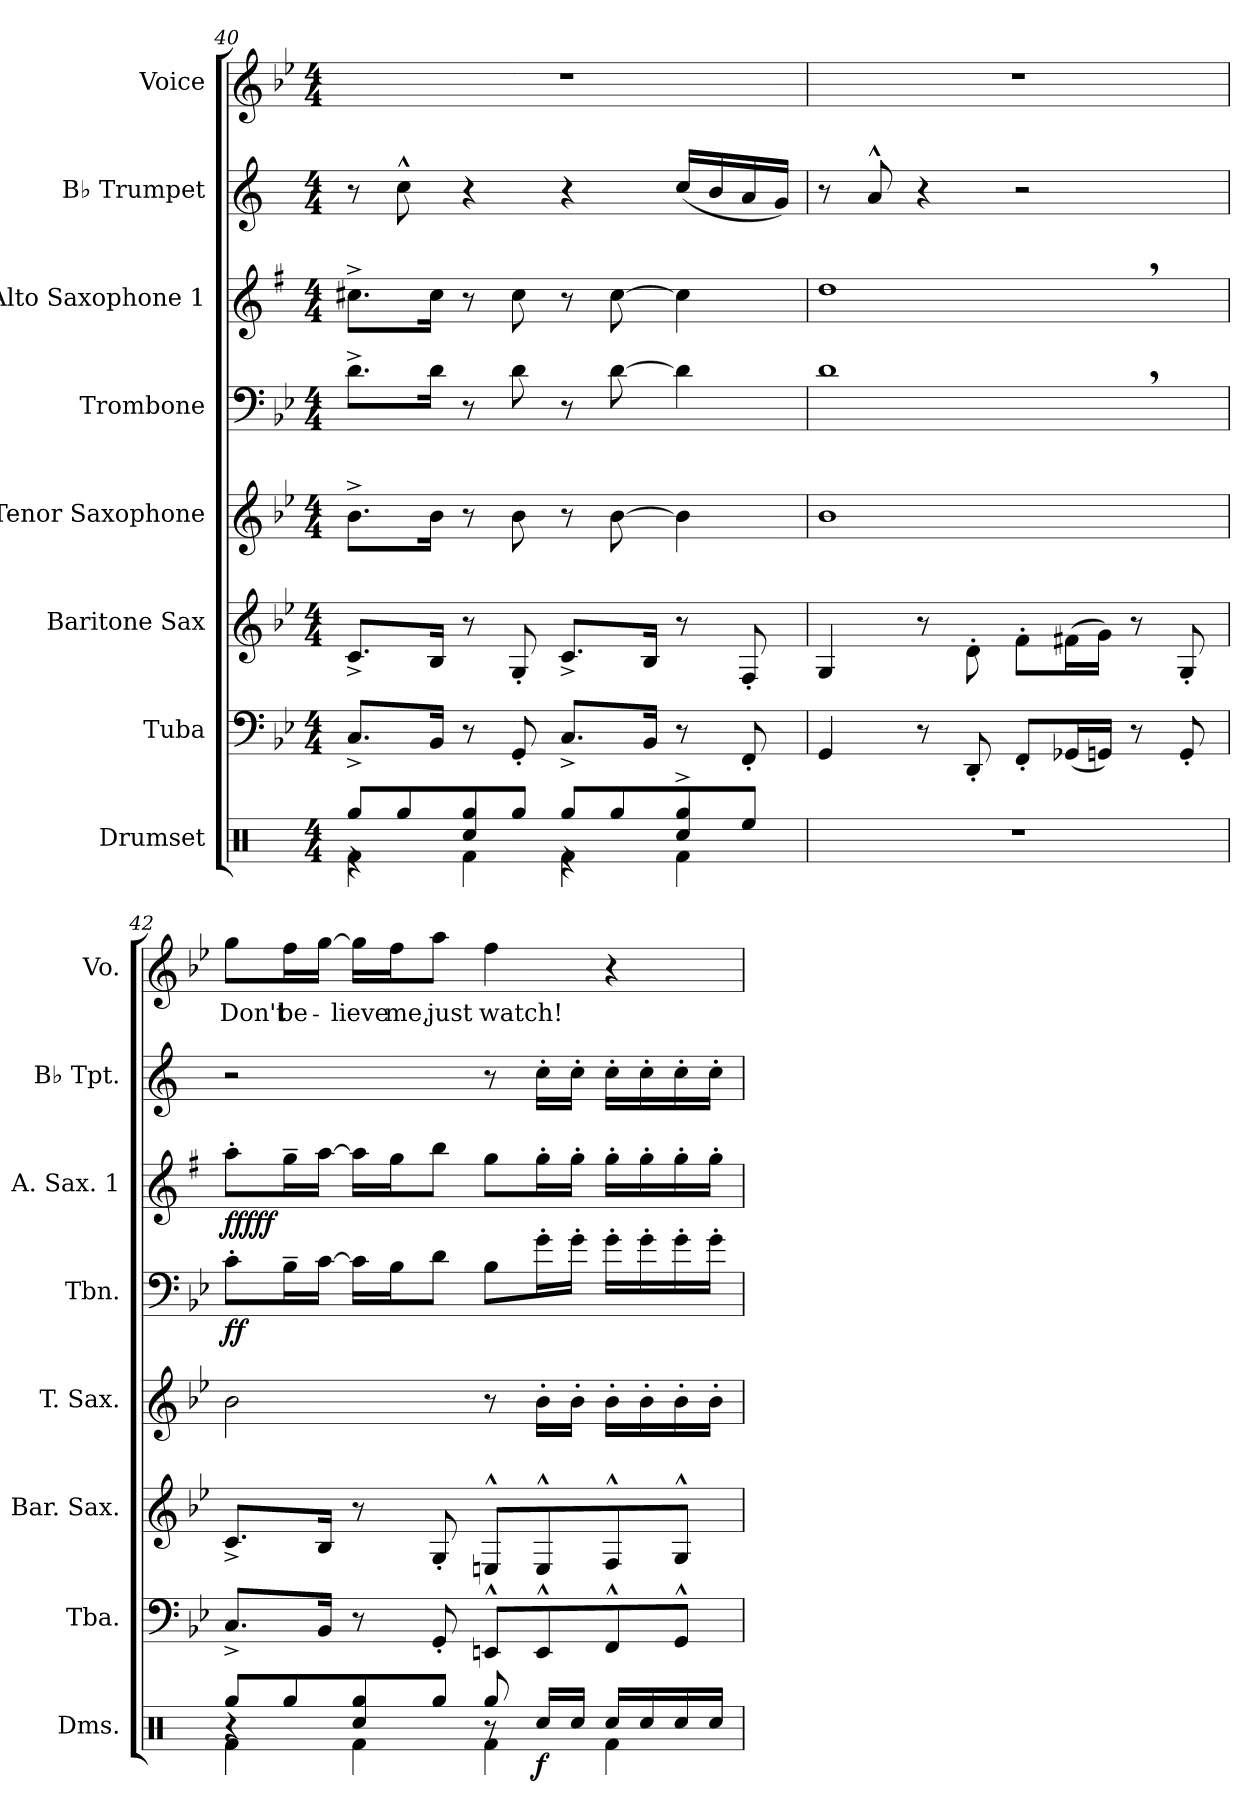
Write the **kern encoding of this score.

**kern	**dynam	**kern	**kern	**kern	**kern	**dynam	**kern	**dynam	**kern	**kern	**text
*part8	*part8	*part7	*part6	*part5	*part4	*part4	*part3	*part3	*part2	*part1	*part1
*staff8	*staff8	*staff7	*staff6	*staff5	*staff4	*staff4	*staff3	*staff3	*staff2	*staff1	*staff1
*I"Drumset	*	*I"Tuba	*I"Baritone Sax	*I"Tenor Saxophone	*I"Trombone	*	*I"Alto Saxophone 1	*	*I"B♭ Trumpet	*I"Voice	*
*I'Dms.	*	*I'Tba.	*I'Bar. Sax.	*I'T. Sax.	*I'Tbn.	*	*I'A. Sax. 1	*	*I'B♭ Tpt.	*I'Vo.	*
!!LO:PB:g=z
*clefX	*	*clefF4	*clefG2	*clefG2	*clefF4	*	*clefG2	*	*clefG2	*clefG2	*
*	*	*	*ITrd12c21	*ITrd8c14	*	*	*ITrd5c9	*	*ITrd1c2	*	*
*k[]	*	*k[b-e-]	*k[b-e-]	*k[b-e-]	*k[b-e-]	*	*k[b-e-]	*	*k[b-e-]	*k[b-e-]	*
*M4/4	*	*M4/4	*M4/4	*M4/4	*M4/4	*	*M4/4	*	*M4/4	*M4/4	*
=40	=40	=40	=40	=40	=40	=40	=40	=40	=40	=40	=40
*^	*	*	*	*	*	*	*	*	*	*	*
*	*^	*	*	*	*	*	*	*	*	*	*	*
4re	4Rf\	8Rgg/L	.	8.C^/L	8.C^/L	8.B-^\L	8.d^\L	.	8.en^\L	.	8r	1r	.
.	.	8Rgg/	.	.	.	.	.	.	.	.	8b-^^\	.	.
.	.	.	.	16BB-/Jk	16BB-/Jk	16B-\Jk	16d\Jk	.	16e\Jk	.	.	.	.
4Rcc/	4Rf\	8Rgg/	.	8r	8r	8r	8r	.	8r	.	4r	.	.
.	.	8Rgg/J	.	8GG'/	8GG'/	8B-\	8d\	.	8e\	.	.	.	.
4re	4Rf\	8Rgg/L	.	8.C^/L	8.C^/L	8r	8r	.	8r	.	4r	.	.
.	.	8Rgg/	.	.	.	[8B-\	[8d\	.	[8e\	.	.	.	.
.	.	.	.	16BB-/Jk	16BB-/Jk	.	.	.	.	.	.	.	.
4Rcc/	4Rf\	8Rgg^/	.	8r	8r	4B-\]	4d\]	.	4e\]	.	(16b-/LL	.	.
.	.	.	.	.	.	.	.	.	.	.	16a/	.	.
.	.	8Ree/J	.	8FF'/	8FF'/	.	.	.	.	.	16g/	.	.
.	.	.	.	.	.	.	.	.	.	.	16f/JJ)	.	.
*v	*v	*v	*	*	*	*	*	*	*	*	*	*	*
=41	=41	=41	=41	=41	=41	=41	=41	=41	=41	=41	=41
1r	.	4GG/	4GG/	1B-	1d,	.	1f,	.	8r	1r	.
.	.	.	.	.	.	.	.	.	8g^^/	.	.
.	.	8r	8r	.	.	.	.	.	4r	.	.
.	.	8DD'/	8D'\	.	.	.	.	.	.	.	.
.	.	8FF'/L	8F'\L	.	.	.	.	.	2r	.	.
.	.	(16GG-X/L	(16F#X\L	.	.	.	.	.	.	.	.
.	.	16GGn/JJ)	16G\JJ)	.	.	.	.	.	.	.	.
.	.	8r	8r	.	.	.	.	.	.	.	.
.	.	8GG'/	8GG'/	.	.	.	.	.	.	.	.
!!LO:PB:g=z
=42	=42	=42	=42	=42	=42	=42	=42	=42	=42	=42	=42
*^	*	*	*	*	*	*	*	*	*	*	*
*	*^	*	*	*	*	*	*	*	*	*	*	*
!	!	!	!	!	!	!	!	!LO:DY:b	!	!	!	!	!LO:LY:b
!	!	!	!	!	!	!	!	!LO:DY:n=1:b	!	!LO:DY:b	!	!	!
!	!	!	!	!	!	!	!	!	!	!LO:DY:n=1:b	!	!	!
!	!	!	!	!	!	!	!	!	!	!LO:DY:n=2:b	!	!	!
!	!	!	!	!	!	!	!	!	!	!LO:DY:n=3:b	!	!	!
!	!	!	!	!	!	!	!	!	!	!LO:DY:n=4:b	!	!	!
4r	4Rf\	8Rgg/L	.	8.C^/L	8.C^/L	2B-\	8c'\L	f f	8cc'\L	f f f f f	2r	8gg\L	Don't
!	!	!	!	!	!	!	!	!	!	!	!	!	!LO:LY:b
.	.	8Rgg/	.	.	.	.	16B-~\L	.	16b-~\L	.	.	16ff\L	be-
.	.	.	.	16BB-/Jk	16BB-/Jk	.	[16c\JJ	.	[16cc\JJ	.	.	[16gg\JJ	.
!	!	!	!	!	!	!	!	!	!	!	!	!	!LO:LY:b
4Rcc/	4Rf\	8Rgg/	.	8r	8r	.	16c\LL]	.	16cc\LL]	.	.	16gg\LL]	-lieve
!	!	!	!	!	!	!	!	!	!	!	!	!	!LO:LY:b
.	.	.	.	.	.	.	16B-\J	.	16b-\J	.	.	16ff\J	me,
!	!	!	!	!	!	!	!	!	!	!	!	!	!LO:LY:b
.	.	8Rgg/J	.	8GG'/	8GG'/	.	8d\J	.	8dd\J	.	.	8aa\J	just
!	!	!	!	!	!	!	!	!	!	!	!	!	!LO:LY:b
8r	4Rf\	8Rgg/	.	8EEn^^/L	8EEn^^/L	8r	8B-\L	.	8b-\L	.	8r	4ff\	watch!
!	!	!	!LO:DY:b	!	!	!	!	!	!	!	!	!	!
16Rcc/LL	.	4.ryy	f	8EE^^/	8EE^^/	16B-'\LL	16g'\L	.	16b-'\L	.	16b-'\LL	.	.
16Rcc/JJ	.	.	.	.	.	16B-'\JJ	16g'\JJ	.	16b-'\JJ	.	16b-'\JJ	.	.
16Rcc/LL	4Rf\	.	.	8FF^^/	8FF^^/	16B-'\LL	16g'\LL	.	16b-'\LL	.	16b-'\LL	4r	.
16Rcc/	.	.	.	.	.	16B-'\	16g'\	.	16b-'\	.	16b-'\	.	.
16Rcc/	.	.	.	8GG^^/J	8GG^^/J	16B-'\	16g'\	.	16b-'\	.	16b-'\	.	.
16Rcc/JJ	.	.	.	.	.	16B-'\JJ	16g'\JJ	.	16b-'\JJ	.	16b-'\JJ	.	.
*v	*v	*v	*	*	*	*	*	*	*	*	*	*	*
=	=	=	=	=	=	=	=	=	=	=	=
*-	*-	*-	*-	*-	*-	*-	*-	*-	*-	*-	*-
